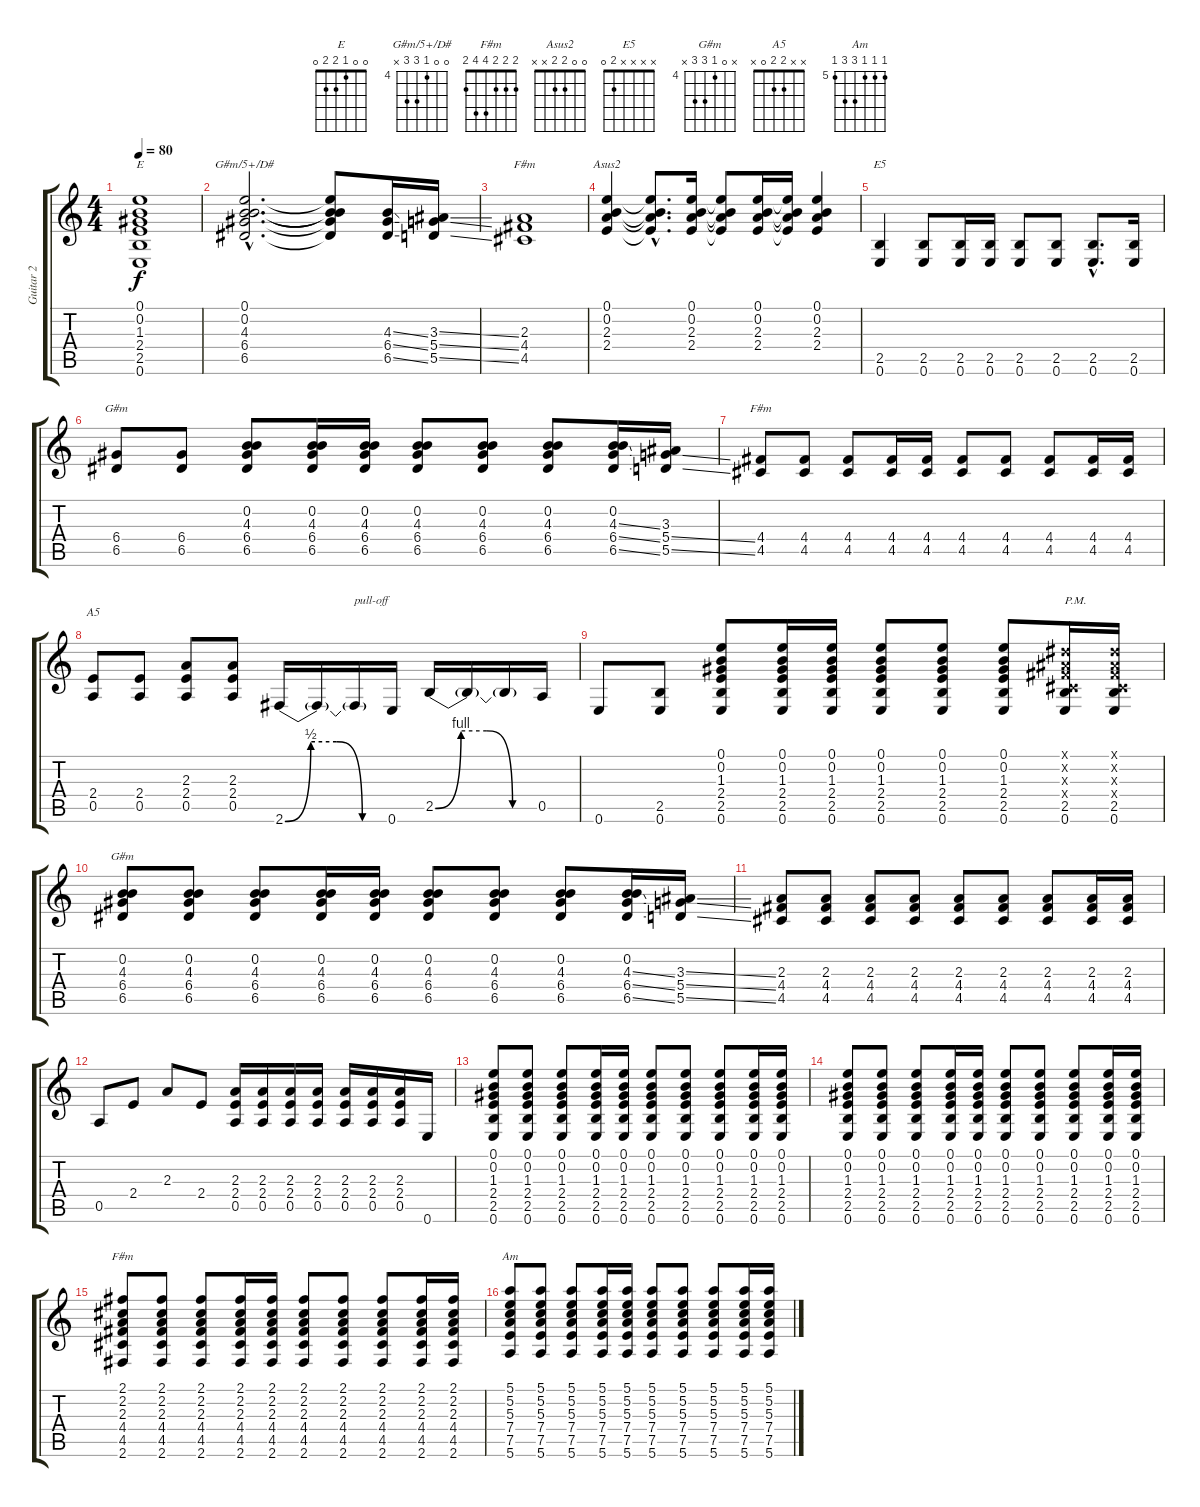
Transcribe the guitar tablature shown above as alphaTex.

\track ("Guitar 2" "Guitar 2") {instrument distortionguitar}
\staff {score tabs}
\tuning (E4 B3 G3 D3 A2 E2) {hide}
\chord ("E" 0 0 1 2 2 0)
\chord ("G#m/5+/D#" 0 0 4 6 6 x) {firstfret 4}
\chord ("F#m" x x 2 4 4 x)
\chord ("Asus2" 0 0 2 2 x x)
\chord ("E5" x x x x 2 0)
\chord ("G#m" 4 4 4 6 6 x) {firstfret 4}
\chord ("F#m" 2 2 2 4 4 x)
\chord ("A5" x x 2 2 0 x)
\chord ("G#m" x 0 4 6 6 x) {firstfret 4}
\chord ("F#m" 2 2 2 4 4 2)
\chord ("Am" 5 5 5 7 7 5) {firstfret 5}
\ts (4 4)
\tempo 80
\clef g2
\ks c
(0.1 0.2 1.3 2.4 2.5 0.6).1{ch "E" dy f} |
(0.1{hac} 0.2{hac} 4.3{hac} 6.4{hac} 6.5{hac}).2{d ch "G#m/5+/D#"} (0.1{t} 0.2{t} 4.3{t} 6.4{t} 6.5{t}).8 (4.3{ss} 6.4{ss} 6.5{ss}).16 (3.3{ss} 5.4{ss} 5.5{ss}).16 |
(2.3 4.4 4.5).1{ch "F#m"} |
(0.1 0.2 2.3 2.4).4{ch "Asus2"} (0.1{hac t} 0.2{hac t} 2.3{hac t} 2.4{hac t}).8{d} (0.1 0.2 2.3 2.4).16 (0.1{t} 0.2{t} 2.3{t} 2.4{t}).8 (0.1 0.2 2.3 2.4).16 (0.1{t} 0.2{t} 2.3{t} 2.4{t}).16 (0.1 0.2 2.3 2.4).4 |
(2.5 0.6).4{ch "E5"} (2.5 0.6).8 (2.5 0.6).16 (2.5 0.6).16 (2.5 0.6).8 (2.5 0.6).8 (2.5{hac} 0.6{hac}).8{d} (2.5 0.6).16 |
(6.4 6.5).8{ch "G#m"} (6.4 6.5).8 (0.2 4.3 6.4 6.5).8 (0.2 4.3 6.4 6.5).16 (0.2 4.3 6.4 6.5).16 (0.2 4.3 6.4 6.5).8 (0.2 4.3 6.4 6.5).8 (0.2 4.3 6.4 6.5).8 (0.2 4.3{ss} 6.4{ss} 6.5{ss}).16 (3.3 5.4{ss} 5.5{ss}).16 |
(4.4 4.5).8{ch "F#m"} (4.4 4.5).8 (4.4 4.5).8 (4.4 4.5).16 (4.4 4.5).16 (4.4 4.5).8 (4.4 4.5).8 (4.4 4.5).8 (4.4 4.5).16 (4.4 4.5).16 |
(2.4 0.5).8{ch "A5"} (2.4 0.5).8 (2.3 2.4 0.5).8 (2.3 2.4 0.5).8 2.6{be (custom 0 0 15 2 30 2 45 0 60 0)}.16 2.6{t}.16 2.6{t}.16{txt "pull-off"} 0.6.16 2.5{be (custom 0 0 15 4 30 4 45 0 60 0)}.16 2.5{t}.16 2.5{t}.16 0.5.16 |
0.6.8 (2.5 0.6).8 (0.1 0.2 1.3 2.4 2.5 0.6).8 (0.1 0.2 1.3 2.4 2.5 0.6).16 (0.1 0.2 1.3 2.4 2.5 0.6).16 (0.1 0.2 1.3 2.4 2.5 0.6).8 (0.1 0.2 1.3 2.4 2.5 0.6).8 (0.1 0.2 1.3 2.4 2.5 0.6).8 (-1.1{x} -1.2{x} -1.3{x} -1.4{x} 2.5 0.6).16{txt "P.M."} (-1.1{x} -1.2{x} -1.3{x} -1.4{x} 2.5 0.6).16 |
(0.2 4.3 6.4 6.5).8{ch "G#m"} (0.2 4.3 6.4 6.5).8 (0.2 4.3 6.4 6.5).8 (0.2 4.3 6.4 6.5).16 (0.2 4.3 6.4 6.5).16 (0.2 4.3 6.4 6.5).8 (0.2 4.3 6.4 6.5).8 (0.2 4.3 6.4 6.5).8 (0.2 4.3{ss} 6.4{ss} 6.5{ss}).16 (3.3{ss} 5.4{ss} 5.5{ss}).16 |
(2.3 4.4 4.5).8 (2.3 4.4 4.5).8 (2.3 4.4 4.5).8 (2.3 4.4 4.5).8 (2.3 4.4 4.5).8 (2.3 4.4 4.5).8 (2.3 4.4 4.5).8 (2.3 4.4 4.5).16 (2.3 4.4 4.5).16 |
0.5.8 2.4.8 2.3.8 2.4.8 (2.3 2.4 0.5).16 (2.3 2.4 0.5).16 (2.3 2.4 0.5).16 (2.3 2.4 0.5).16 (2.3 2.4 0.5).16 (2.3 2.4 0.5).16 (2.3 2.4 0.5).16 0.6.16 |
(0.1 0.2 1.3 2.4 2.5 0.6).8 (0.1 0.2 1.3 2.4 2.5 0.6).8 (0.1 0.2 1.3 2.4 2.5 0.6).8 (0.1 0.2 1.3 2.4 2.5 0.6).16 (0.1 0.2 1.3 2.4 2.5 0.6).16 (0.1 0.2 1.3 2.4 2.5 0.6).8 (0.1 0.2 1.3 2.4 2.5 0.6).8 (0.1 0.2 1.3 2.4 2.5 0.6).8 (0.1 0.2 1.3 2.4 2.5 0.6).16 (0.1 0.2 1.3 2.4 2.5 0.6).16 |
(0.1 0.2 1.3 2.4 2.5 0.6).8 (0.1 0.2 1.3 2.4 2.5 0.6).8 (0.1 0.2 1.3 2.4 2.5 0.6).8 (0.1 0.2 1.3 2.4 2.5 0.6).16 (0.1 0.2 1.3 2.4 2.5 0.6).16 (0.1 0.2 1.3 2.4 2.5 0.6).8 (0.1 0.2 1.3 2.4 2.5 0.6).8 (0.1 0.2 1.3 2.4 2.5 0.6).8 (0.1 0.2 1.3 2.4 2.5 0.6).16 (0.1 0.2 1.3 2.4 2.5 0.6).16 |
(2.1 2.2 2.3 4.4 4.5 2.6).8{ch "F#m"} (2.1 2.2 2.3 4.4 4.5 2.6).8 (2.1 2.2 2.3 4.4 4.5 2.6).8 (2.1 2.2 2.3 4.4 4.5 2.6).16 (2.1 2.2 2.3 4.4 4.5 2.6).16 (2.1 2.2 2.3 4.4 4.5 2.6).8 (2.1 2.2 2.3 4.4 4.5 2.6).8 (2.1 2.2 2.3 4.4 4.5 2.6).8 (2.1 2.2 2.3 4.4 4.5 2.6).16 (2.1 2.2 2.3 4.4 4.5 2.6).16 |
(5.1 5.2 5.3 7.4 7.5 5.6).8{ch "Am"} (5.1 5.2 5.3 7.4 7.5 5.6).8 (5.1 5.2 5.3 7.4 7.5 5.6).8 (5.1 5.2 5.3 7.4 7.5 5.6).16 (5.1 5.2 5.3 7.4 7.5 5.6).16 (5.1 5.2 5.3 7.4 7.5 5.6).8 (5.1 5.2 5.3 7.4 7.5 5.6).8 (5.1 5.2 5.3 7.4 7.5 5.6).8 (5.1 5.2 5.3 7.4 7.5 5.6).16 (5.1 5.2 5.3 7.4 7.5 5.6).16
